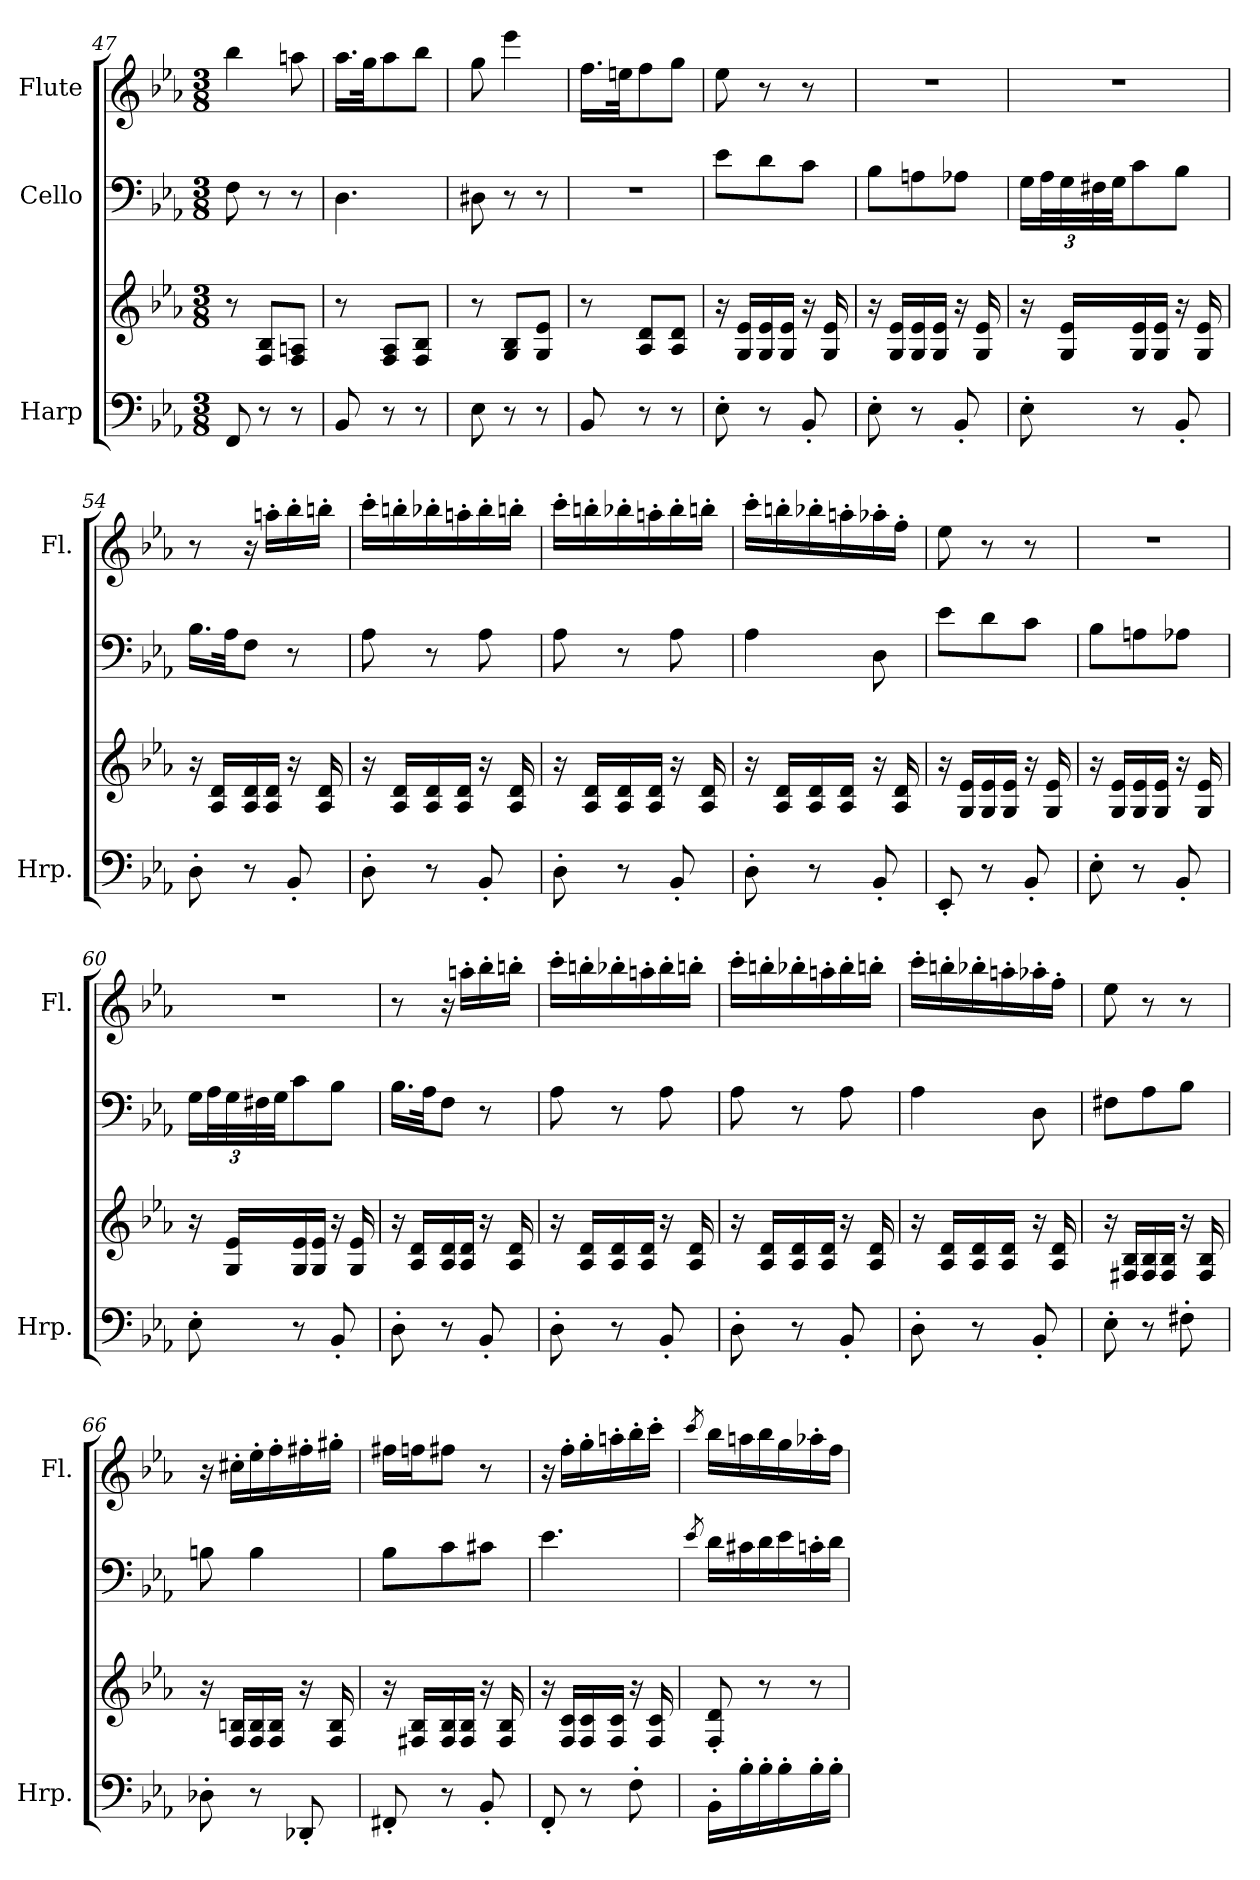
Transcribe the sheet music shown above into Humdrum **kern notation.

**kern	**kern	**kern	**kern
*part3	*part3	*part2	*part1
*staff4	*staff3	*staff2	*staff1
*I"Harp	*	*I"Cello	*I"Flute
*I'Hrp.	*	*	*I'Fl.
*clefF4	*clefG2	*clefF4	*clefG2
*k[b-e-a-]	*k[b-e-a-]	*k[b-e-a-]	*k[b-e-a-]
*M3/8	*M3/8	*M3/8	*M3/8
=47	=47	=47	=47
8FF/	8r	8F\	4bb-\
8r	8F/ 8B-/L	8r	.
8r	8F/ 8An/J	8r	8aan\
=48	=48	=48	=48
8BB-/	8r	4.D\	16.aa-\LL
.	.	.	32gg\JK
8r	8F/ 8A-/L	.	8aa-\
8r	8F/ 8B-/J	.	8bb-\J
=49	=49	=49	=49
8E-\	8r	8D#X\	8gg\
8r	8G/ 8B-/L	8r	4eee-\
8r	8G/ 8e-/J	8r	.
!!LO:LB:g=z
=50	=50	=50	=50
8BB-/	8r	4.r	16.ff\LL
.	.	.	32een\JK
8r	8A-/ 8d/L	.	8ff\
8r	8A-/ 8d/J	.	8gg\J
=51	=51	=51	=51
8E-'\	16r	8e-\L	8ee-\
.	16G/ 16e-/LL	.	.
8r	16G/ 16e-/	8d\	8r
.	16G/ 16e-/JJ	.	.
8BB-'/	16r	8c\J	8r
.	16G/ 16e-/	.	.
=52	=52	=52	=52
8E-'\	16r	8B-\L	4.r
.	16G/ 16e-/LL	.	.
8r	16G/ 16e-/	8An\	.
.	16G/ 16e-/JJ	.	.
8BB-'/	16r	8A-X\J	.
.	16G/ 16e-/	.	.
=53	=53	=53	=53
*	*	*Xbrackettup	*
8E-'\	16r	24G\LL	4.r
.	.	48A-\L	.
.	16G/ 16e-/LL	48G\	.
.	.	48F#X\	.
.	.	48G\JJ	.
8r	16G/ 16e-/	8c\	.
.	16G/ 16e-/JJ	.	.
8BB-'/	16r	8B-\J	.
.	16G/ 16e-/	.	.
=54	=54	=54	=54
8D'\	16r	16.B-\LL	8r
.	16A-/ 16d/LL	.	.
.	.	32A-\JK	.
8r	16A-/ 16d/	8F\J	16r
.	16A-/ 16d/JJ	.	16aan'\LL
8BB-'/	16r	8r	16bb-'\
.	16A-/ 16d/	.	16bbn'\JJ
=55	=55	=55	=55
8D'\	16r	8A-\	16ccc'\LL
.	16A-/ 16d/LL	.	16bbn'\
8r	16A-/ 16d/	8r	16bb-X'\
.	16A-/ 16d/JJ	.	16aan'\
8BB-'/	16r	8A-\	16bb-'\
.	16A-/ 16d/	.	16bbn'\JJ
!!LO:LB:g=z
=56	=56	=56	=56
8D'\	16r	8A-\	16ccc'\LL
.	16A-/ 16d/LL	.	16bbn'\
8r	16A-/ 16d/	8r	16bb-X'\
.	16A-/ 16d/JJ	.	16aan'\
8BB-'/	16r	8A-\	16bb-'\
.	16A-/ 16d/	.	16bbn'\JJ
=57	=57	=57	=57
8D'\	16r	4A-\	16ccc'\LL
.	16A-/ 16d/LL	.	16bbn'\
8r	16A-/ 16d/	.	16bb-X'\
.	16A-/ 16d/JJ	.	16aan'\
8BB-'/	16r	8D\	16aa-X'\
.	16A-/ 16d/	.	16ff'\JJ
=58	=58	=58	=58
8EE-'/	16r	8e-\L	8ee-\
.	16G/ 16e-/LL	.	.
8r	16G/ 16e-/	8d\	8r
.	16G/ 16e-/JJ	.	.
8BB-'/	16r	8c\J	8r
.	16G/ 16e-/	.	.
=59	=59	=59	=59
8E-'\	16r	8B-\L	4.r
.	16G/ 16e-/LL	.	.
8r	16G/ 16e-/	8An\	.
.	16G/ 16e-/JJ	.	.
8BB-'/	16r	8A-X\J	.
.	16G/ 16e-/	.	.
=60	=60	=60	=60
8E-'\	16r	24G\LL	4.r
.	.	48A-\L	.
.	16G/ 16e-/LL	48G\	.
.	.	48F#X\	.
.	.	48G\JJ	.
8r	16G/ 16e-/	8c\	.
.	16G/ 16e-/JJ	.	.
8BB-'/	16r	8B-\J	.
.	16G/ 16e-/	.	.
!!LO:LB:g=z
=61	=61	=61	=61
8D'\	16r	16.B-\LL	8r
.	16A-/ 16d/LL	.	.
.	.	32A-\JK	.
8r	16A-/ 16d/	8F\J	16r
.	16A-/ 16d/JJ	.	16aan'\LL
8BB-'/	16r	8r	16bb-'\
.	16A-/ 16d/	.	16bbn'\JJ
=62	=62	=62	=62
8D'\	16r	8A-\	16ccc'\LL
.	16A-/ 16d/LL	.	16bbn'\
8r	16A-/ 16d/	8r	16bb-X'\
.	16A-/ 16d/JJ	.	16aan'\
8BB-'/	16r	8A-\	16bb-'\
.	16A-/ 16d/	.	16bbn'\JJ
=63	=63	=63	=63
8D'\	16r	8A-\	16ccc'\LL
.	16A-/ 16d/LL	.	16bbn'\
8r	16A-/ 16d/	8r	16bb-X'\
.	16A-/ 16d/JJ	.	16aan'\
8BB-'/	16r	8A-\	16bb-'\
.	16A-/ 16d/	.	16bbn'\JJ
=64	=64	=64	=64
8D'\	16r	4A-\	16ccc'\LL
.	16A-/ 16d/LL	.	16bbn'\
8r	16A-/ 16d/	.	16bb-X'\
.	16A-/ 16d/JJ	.	16aan'\
8BB-'/	16r	8D\	16aa-X'\
.	16A-/ 16d/	.	16ff'\JJ
=65	=65	=65	=65
8E-'\	16r	8F#X\L	8ee-\
.	16F#X/ 16B-/LL	.	.
8r	16F#/ 16B-/	8A-\	8r
.	16F#/ 16B-/JJ	.	.
8F#X'\	16r	8B-\J	8r
.	16F#/ 16B-/	.	.
!!LO:PB:g=z
=66	=66	=66	=66
8D-X'\	16r	8Bn\	16r
.	16F/ 16Bn/LL	.	16cc#X'\LL
8r	16F/ 16B/	4B\	16ee-'\
.	16F/ 16B/JJ	.	16ff'\
8DD-X'/	16r	.	16ff#X'\
.	16F/ 16B/	.	16gg#X'\JJ
=67	=67	=67	=67
8FF#X'/	16r	8B-\L	16ff#X\LL
.	16F#X/ 16B-/LL	.	16ffn\J
8r	16F#/ 16B-/	8c\	8ff#X\J
.	16F#/ 16B-/JJ	.	.
8BB-'/	16r	8c#X\J	8r
.	16F#/ 16B-/	.	.
=68	=68	=68	=68
8FF'/	16r	4.e-\	16r
.	16F/ 16c/LL	.	16ff'\LL
8r	16F/ 16c/	.	16gg'\
.	16F/ 16c/JJ	.	16aan'\
8F'\	16r	.	16bb-'\
.	16F/ 16c/	.	16ccc'\JJ
=69	=69	=69	=69
.	.	8qe-/	8qccc/
16BB-'\LL	8F/' 8d/'	16d\LL	16bb-\LL
16B-'\	.	16c#X\	16aan\
16B-'\	8r	16d\	16bb-\
16B-'\	.	16e-\	16gg\
16B-'\	8r	16cn'\	16aa-X'\
16B-'\JJ	.	16d\JJ	16ff\JJ
=	=	=	=
*-	*-	*-	*-
